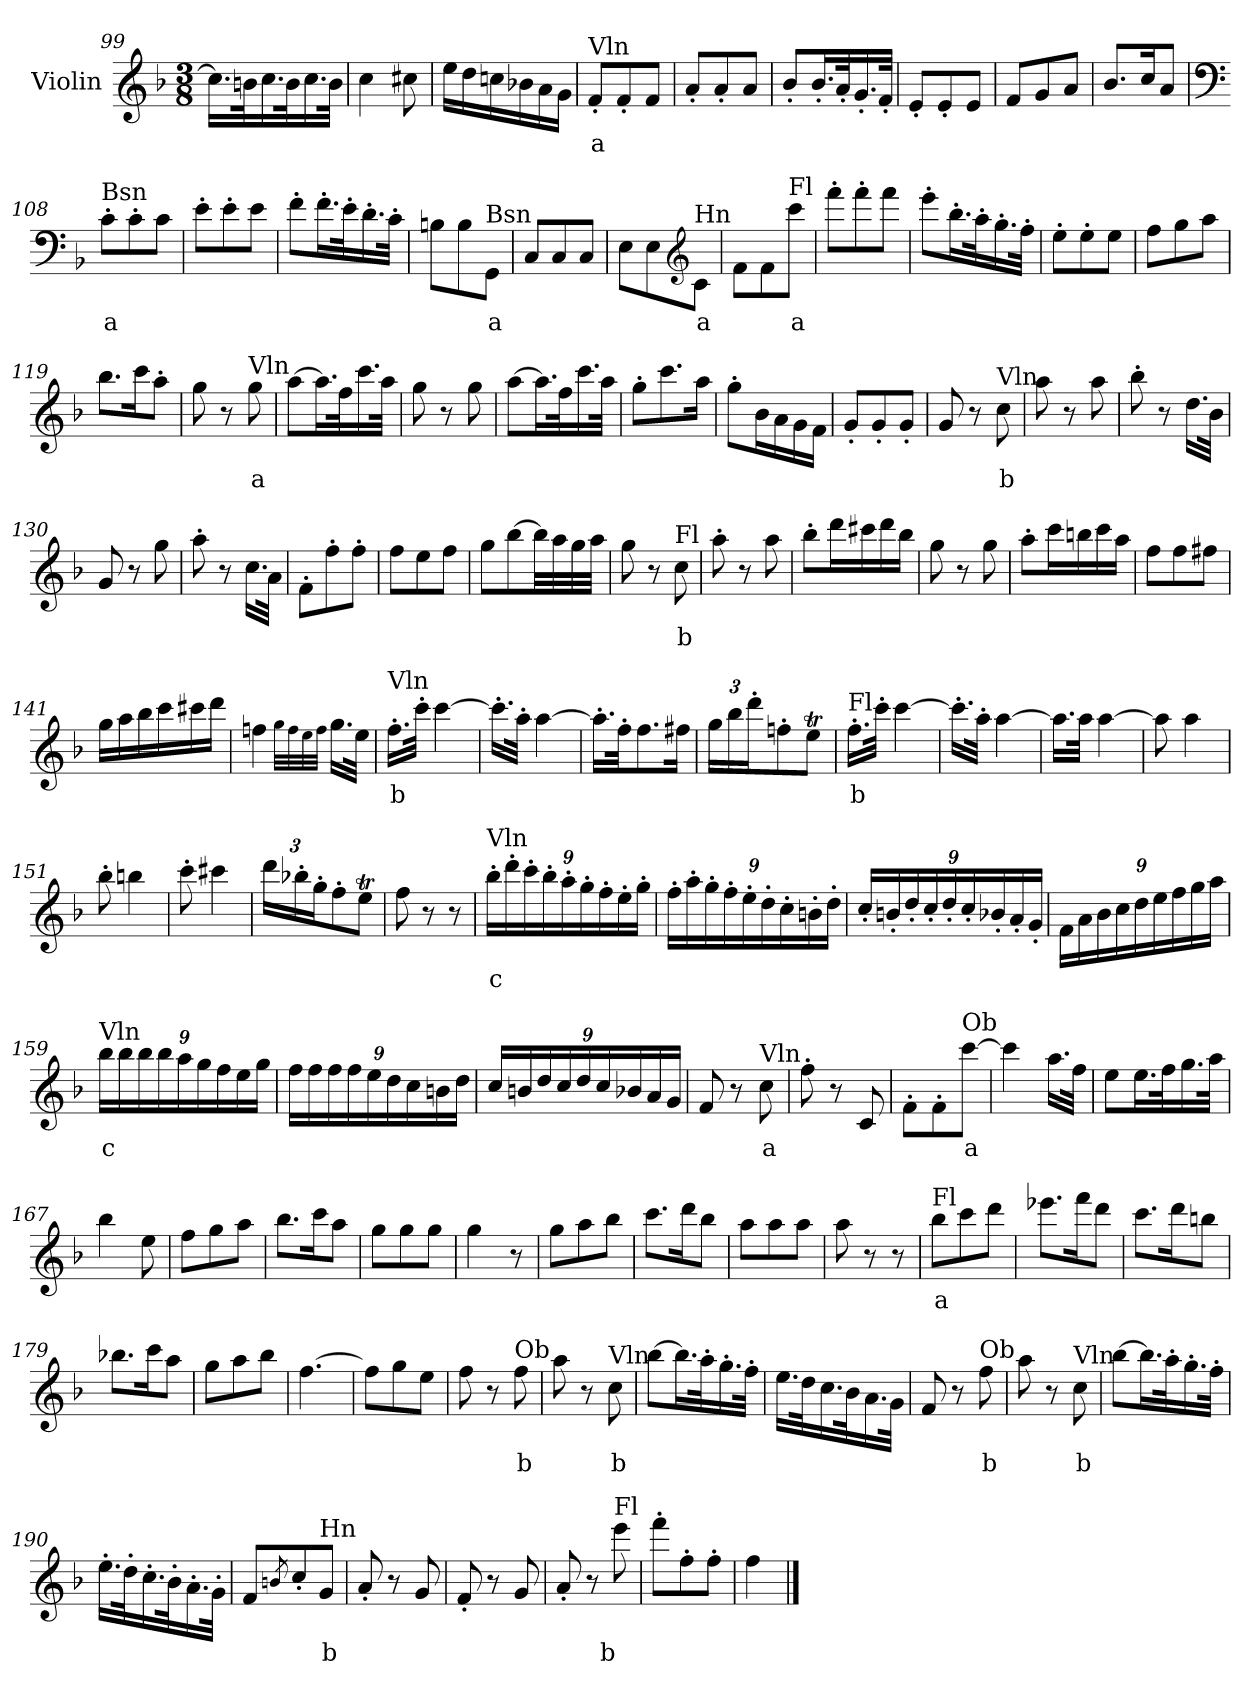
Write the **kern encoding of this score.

**kern	**text
*part1	*part1
*staff1	*staff1
*I"Violin	*
*I'Vln	*
*clefG2	*
*k[b-]	*
*F:	*
*M3/8	*
=99	=99
16.cc\LL]	.
32bn\K	.
16.cc\	.
32b\K	.
16.cc\	.
32b\JJk	.
=100	=100
4cc	.
8cc#X	.
=101	=101
16ee\LL	.
16dd\	.
16ccn\	.
16b-X\	.
16a\	.
16g\JJ	.
=102	=102
!LO:TX:a:t=Vln	!
!	!LO:LY:b:color=#FF0000
8f'/L	a
8f'/	.
8f/J	.
=103	=103
8a'/L	.
8a'/	.
8a/J	.
=104	=104
8b-'/L	.
16.b-'/L	.
32a'/K	.
16.g'/	.
32f'/JJk	.
=105	=105
8e'/L	.
8e'/	.
8e/J	.
=106	=106
8f/L	.
8g/	.
8a/J	.
!!LO:PB:g=z
=107	=107
8.b-/L	.
16cc/K	.
8a/J	.
=108	=108
*clefF4	*
!LO:TX:a:t=Bsn	!
!	!LO:LY:b:color=#FF0000
8c'\L	a
8c'\	.
8c\J	.
=109	=109
8e'\L	.
8e'\	.
8e\J	.
=110	=110
8f'\L	.
16.f'\L	.
32e'\K	.
16.d'\	.
32c'\JJk	.
=111	=111
8Bn\L	.
8B\	.
!LO:TX:a:t=Bsn	!
!	!LO:LY:b:color=#FF0000
8GG\J	a
=112	=112
8C/L	.
8C/	.
8C/J	.
=113	=113
8E\L	.
8E\	.
*clefG2	*
!LO:TX:a:t=Hn	!
!	!LO:LY:b:color=#FF0000
8c\J	a
=114	=114
8f\L	.
8f\	.
!LO:TX:a:t=Fl	!
!	!LO:LY:b:color=#FF0000
8ccc\J	a
=115	=115
8fff'\L	.
8fff'\	.
8fff\J	.
!!LO:PB:g=z
=116	=116
8eee'\L	.
16.bb-'\L	.
32aa'\K	.
16.gg'\	.
32ff'\JJk	.
=117	=117
8ee'\L	.
8ee'\	.
8ee\J	.
=118	=118
8ff\L	.
8gg\	.
8aa\J	.
=119	=119
8.bb-\L	.
16ccc\K	.
8aa'\J	.
=120	=120
8gg	.
8r	.
!LO:TX:a:t=Vln	!
!	!LO:LY:b:color=#FF0000
8gg	a
=121	=121
[8aa\L	.
16.aa\L]	.
32ff\K	.
16.ccc\	.
32aa\JJk	.
=122	=122
8gg	.
8r	.
8gg	.
=123	=123
[8aa\L	.
16.aa\L]	.
32ff\K	.
16.ccc\	.
32aa\JJk	.
=124	=124
8gg'\L	.
8.ccc\	.
16aa\Jk	.
!!LO:PB:g=z
=125	=125
8gg'\L	.
16b-\L	.
16a\	.
16g\	.
16f\JJ	.
=126	=126
8g'/L	.
8g'/	.
8g'/J	.
=127	=127
8g	.
8r	.
!LO:TX:a:t=Vln	!
!	!LO:LY:b:color=#FF0000
8cc	b
=128	=128
8aa	.
8r	.
8aa	.
=129	=129
8bb-'	.
8r	.
16.dd\LL	.
32b-\JJk	.
=130	=130
8g	.
8r	.
8gg	.
=131	=131
8aa'	.
8r	.
16.cc\LL	.
32a\JJk	.
=132	=132
8f'\L	.
8ff'\	.
8ff'\J	.
=133	=133
8ff\L	.
8ee\	.
8ff\J	.
=134	=134
8gg\L	.
[8bb-\	.
32bb-\LL]	.
32aa\	.
32gg\	.
32aa\JJJ	.
=135	=135
8gg	.
8r	.
!LO:TX:a:t=Fl	!
!	!LO:LY:b:color=#FF0000
8cc	b
=136	=136
8aa'	.
8r	.
8aa	.
!!LO:PB:g=z
=137	=137
8bb-'\L	.
16ddd\L	.
16ccc#X\	.
16ddd\	.
16bb-\JJ	.
=138	=138
8gg	.
8r	.
8gg	.
=139	=139
8aa'\L	.
16ccc\L	.
16bbn\	.
16ccc\	.
16aa\JJ	.
=140	=140
8ff\L	.
8ff\	.
8ff#X\J	.
=141	=141
16gg\LL	.
16aa\	.
16bb-\	.
16ccc\	.
16ccc#X\	.
16ddd\JJ	.
=142	=142
4ffn	.
32qgg\LLL	.
32qff\	.
32qee\	.
32qff\JJJ	.
16.gg\LL	.
32ee\JJk	.
=143	=143
!LO:TX:a:t=Vln	!
!	!LO:LY:b:color=#FF0000
16.ff'\LL	b
32ccc'\JJk	.
[4ccc	.
=144	=144
16.ccc'\LL]	.
32aa'\JJk	.
[4aa	.
!!LO:PB:g=z
=145	=145
16.aa'\LL]	.
32ff'\Jk	.
8.ff\	.
16ff#X\Jk	.
=146	=146
*Xbrackettup	*
24gg\LL	.
24bb-\	.
24ddd'\J	.
8ffn'\	.
8eet\J	.
=147	=147
!LO:TX:a:t=Fl	!
!	!LO:LY:b:color=#FF0000
16.ff'\LL	b
32ccc'\JJk	.
[4ccc	.
=148	=148
16.ccc'\LL]	.
32aa'\JJk	.
[4aa	.
=149	=149
16.aa\LL]	.
32aa\JJk	.
[4aa	.
=150	=150
8aa]	.
4aa	.
=151	=151
8bb-'	.
4bbn	.
=152	=152
8ccc'	.
4ccc#X	.
=153	=153
24ddd\LL	.
24bb-X'\	.
24gg'\J	.
8ff'\	.
8eet\J	.
=154	=154
8ff	.
8r	.
8r	.
!!LO:PB:g=z
=155	=155
!LO:TX:a:t=Vln	!
!	!LO:LY:b:color=#FF0000
24bb-'\LL	c
24ddd'\	.
24ccc'\	.
24bb-'\	.
24aa'\	.
24gg'\	.
24ff'\	.
24ee'\	.
24gg'\JJ	.
=156	=156
24ff'\LL	.
24aa'\	.
24gg'\	.
24ff'\	.
24ee'\	.
24dd'\	.
24cc'\	.
24bn'\	.
24dd'\JJ	.
=157	=157
24cc'/LL	.
24bn'/	.
24dd'/	.
24cc'/	.
24dd'/	.
24cc'/	.
24b-X'/	.
24a'/	.
24g'/JJ	.
=158	=158
24f\LL	.
24a\	.
24b-\	.
24cc\	.
24dd\	.
24ee\	.
24ff\	.
24gg\	.
24aa\JJ	.
=159	=159
!LO:TX:a:t=Vln	!
!	!LO:LY:b:color=#FF0000
24bb-\LL	c
24bb-\	.
24bb-\	.
24bb-\	.
24aa\	.
24gg\	.
24ff\	.
24ee\	.
24gg\JJ	.
!!LO:PB:g=z
=160	=160
24ff\LL	.
24ff\	.
24ff\	.
24ff\	.
24ee\	.
24dd\	.
24cc\	.
24bn\	.
24dd\JJ	.
=161	=161
24cc/LL	.
24bn/	.
24dd/	.
24cc/	.
24dd/	.
24cc/	.
24b-X/	.
24a/	.
24g/JJ	.
=162	=162
8f	.
8r	.
!LO:TX:a:t=Vln	!
!	!LO:LY:b:color=#FF0000
8cc	a
=163	=163
8ff'	.
8r	.
8c	.
=164	=164
8f'\L	.
8f'\	.
!LO:TX:a:t=Ob	!
!	!LO:LY:b:color=#FF0000
[8ccc\J	a
=165	=165
4ccc]	.
16.aa\LL	.
32ff\JJk	.
=166	=166
8ee\L	.
16.ee\L	.
32ff\K	.
16.gg\	.
32aa\JJk	.
=167	=167
4bb-	.
8ee	.
=168	=168
8ff\L	.
8gg\	.
8aa\J	.
!!LO:PB:g=z
=169	=169
8.bb-\L	.
16ccc\K	.
8aa\J	.
=170	=170
8gg\L	.
8gg\	.
8gg\J	.
=171	=171
4gg	.
8r	.
=172	=172
8gg\L	.
8aa\	.
8bb-\J	.
=173	=173
8.ccc\L	.
16ddd\K	.
8bb-\J	.
=174	=174
8aa\L	.
8aa\	.
8aa\J	.
=175	=175
8aa	.
8r	.
8r	.
=176	=176
!LO:TX:a:t=Fl	!
!	!LO:LY:b:color=#FF0000
8bb-\L	a
8ccc\	.
8ddd\J	.
=177	=177
8.eee-X\L	.
16fff\K	.
8ddd\J	.
=178	=178
8.ccc\L	.
16ddd\K	.
8bbn\J	.
=179	=179
8.bb-X\L	.
16ccc\K	.
8aa\J	.
=180	=180
8gg\L	.
8aa\	.
8bb-\J	.
!!LO:PB:g=z
=181	=181
[4.ff	.
=182	=182
8ff\L]	.
8gg\	.
8ee\J	.
=183	=183
8ff	.
8r	.
!LO:TX:a:t=Ob	!
!	!LO:LY:b:color=#FF0000
8ff	b
=184	=184
8aa	.
8r	.
!LO:TX:a:t=Vln	!
!	!LO:LY:b:color=#FF0000
8cc	b
=185	=185
[8bb-\L	.
16.bb-\L]	.
32aa'\K	.
16.gg'\	.
32ff'\JJk	.
=186	=186
16.ee\LL	.
32dd\K	.
16.cc\	.
32b-\K	.
16.a\	.
32g\JJk	.
=187	=187
8f	.
8r	.
!LO:TX:a:t=Ob	!
!	!LO:LY:b:color=#FF0000
8ff	b
=188	=188
8aa	.
8r	.
!LO:TX:a:t=Vln	!
!	!LO:LY:b:color=#FF0000
8cc	b
!!LO:PB:g=z
=189	=189
[8bb-\L	.
16.bb-\L]	.
32aa'\K	.
16.gg'\	.
32ff'\JJk	.
=190	=190
16.ee'\LL	.
32dd'\K	.
16.cc'\	.
32b-'\K	.
16.a'\	.
32g'\JJk	.
=191	=191
8f/L	.
8qbn/	.
8cc'/	.
!LO:TX:a:t=Hn	!
!	!LO:LY:b:color=#FF0000
8g/J	b
=192	=192
8a'	.
8r	.
8g	.
=193	=193
8f'	.
8r	.
8g	.
=194	=194
8a'	.
8r	.
!LO:TX:a:t=Fl	!
!	!LO:LY:b:color=#FF0000
8eee	b
=195	=195
8fff'\L	.
8ff'\	.
8ff'\J	.
=196	=196
4ff	.
==	==
*-	*-
